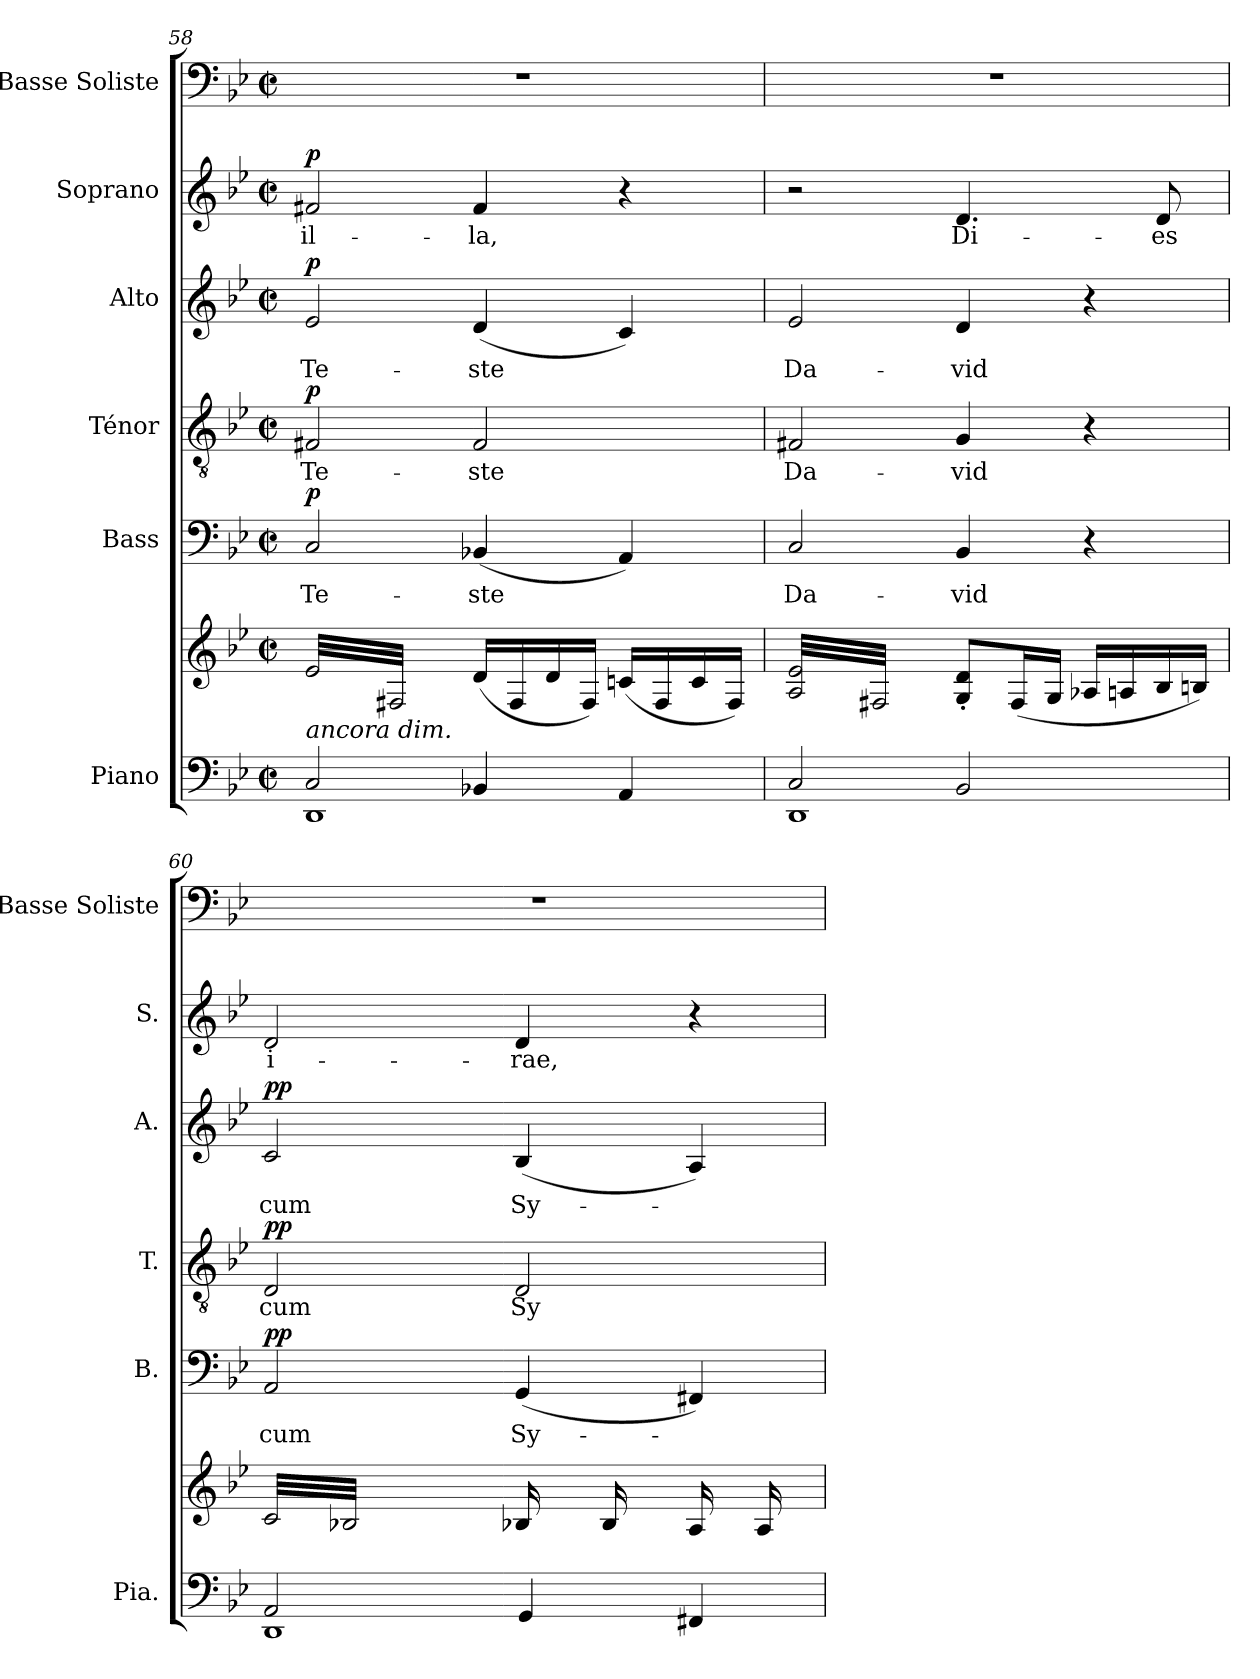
**kern	**kern	**kern	**text	**dynam	**kern	**text	**dynam	**kern	**text	**dynam	**kern	**text	**dynam	**kern
*part6	*part6	*part5	*part5	*part5	*part4	*part4	*part4	*part3	*part3	*part3	*part2	*part2	*part2	*part1
*staff7	*staff6	*staff5	*staff5	*staff5	*staff4	*staff4	*staff4	*staff3	*staff3	*staff3	*staff2	*staff2	*staff2	*staff1
*I"Piano	*	*I"Bass	*	*	*I"Ténor	*	*	*I"Alto	*	*	*I"Soprano	*	*	*I"Basse Soliste
*I'Pia.	*	*I'B.	*	*	*I'T.	*	*	*I'A.	*	*	*I'S.	*	*	*I'Basse Soliste
*clefF4	*clefG2	*clefF4	*	*	*clefGv2	*	*	*clefG2	*	*	*clefG2	*	*	*clefF4
*k[b-e-]	*k[b-e-]	*k[b-e-]	*	*	*k[b-e-]	*	*	*k[b-e-]	*	*	*k[b-e-]	*	*	*k[b-e-]
*M2/2	*M2/2	*M2/2	*	*	*M2/2	*	*	*M2/2	*	*	*M2/2	*	*	*M2/2
*met(c|)	*met(c|)	*met(c|)	*	*	*met(c|)	*	*	*met(c|)	*	*	*met(c|)	*	*	*met(c|)
=58	=58	=58	=58	=58	=58	=58	=58	=58	=58	=58	=58	=58	=58	=58
*^	*	*	*	*	*	*	*	*	*	*	*	*	*	*
!LO:TX:a:i:t=ancora dim.	!	!	!	!	!	!	!	!	!	!	!	!	!	!	!
!	!	!	!	!LO:LY:b	!LO:DY:a	!	!LO:LY:b	!LO:DY:a	!	!LO:LY:b	!LO:DY:a	!	!LO:LY:b	!LO:DY:a	!
*	*	*tremolo	*	*	*	*	*	*	*	*	*	*	*	*	*
2C/	1DD	(32e-/LLL	2C/	Te-	p	2F#X/	Te-	p	2e-/	Te-	p	2f#X/	il-	p	1r
.	.	32F#X/)	.	.	.	.	.	.	.	.	.	.	.	.	.
.	.	32e-/	.	.	.	.	.	.	.	.	.	.	.	.	.
.	.	32F#X/)	.	.	.	.	.	.	.	.	.	.	.	.	.
.	.	32e-/	.	.	.	.	.	.	.	.	.	.	.	.	.
.	.	32F#X/)	.	.	.	.	.	.	.	.	.	.	.	.	.
.	.	32e-/	.	.	.	.	.	.	.	.	.	.	.	.	.
.	.	32F#X/)	.	.	.	.	.	.	.	.	.	.	.	.	.
.	.	32e-/	.	.	.	.	.	.	.	.	.	.	.	.	.
.	.	32F#X/)	.	.	.	.	.	.	.	.	.	.	.	.	.
.	.	32e-/	.	.	.	.	.	.	.	.	.	.	.	.	.
.	.	32F#X/)	.	.	.	.	.	.	.	.	.	.	.	.	.
.	.	32e-/	.	.	.	.	.	.	.	.	.	.	.	.	.
.	.	32F#X/)	.	.	.	.	.	.	.	.	.	.	.	.	.
.	.	32e-/	.	.	.	.	.	.	.	.	.	.	.	.	.
.	.	32F#X/)JJJ	.	.	.	.	.	.	.	.	.	.	.	.	.
*	*	*Xtremolo	*	*	*	*	*	*	*	*	*	*	*	*	*
!	!	!	!	!LO:LY:b	!	!	!LO:LY:b	!	!	!LO:LY:b	!	!	!LO:LY:b	!	!
4BB-X/	.	(16d/LL	(4BB-X/	-ste	.	2F#/	-ste	.	(4d/	-ste	.	4f#/	-la,	.	.
.	.	.	.	.	.	.	.	.	.	.	.	.	.	.	.
.	.	16F#/	.	.	.	.	.	.	.	.	.	.	.	.	.
.	.	.	.	.	.	.	.	.	.	.	.	.	.	.	.
.	.	16d/	.	.	.	.	.	.	.	.	.	.	.	.	.
.	.	.	.	.	.	.	.	.	.	.	.	.	.	.	.
.	.	16F#/JJ)	.	.	.	.	.	.	.	.	.	.	.	.	.
.	.	.	.	.	.	.	.	.	.	.	.	.	.	.	.
4AA/	.	(16cn/LL	4AA/)	.	.	.	.	.	4c/)	.	.	4r	.	.	.
.	.	16F#/	.	.	.	.	.	.	.	.	.	.	.	.	.
.	.	16c/	.	.	.	.	.	.	.	.	.	.	.	.	.
.	.	16F#/JJ)	.	.	.	.	.	.	.	.	.	.	.	.	.
!!LO:LB:g=z
=59	=59	=59	=59	=59	=59	=59	=59	=59	=59	=59	=59	=59	=59	=59	=59
!	!	!	!	!LO:LY:b	!	!	!LO:LY:b	!	!	!LO:LY:b	!	!	!	!	!
*	*	*tremolo	*	*	*	*	*	*	*	*	*	*	*	*	*
2C/	1DD	(32A/ 32e-/LLL	2C/	Da-	.	2F#X/	Da-	.	2e-/	Da-	.	2r	.	.	1r
.	.	32F#X/)	.	.	.	.	.	.	.	.	.	.	.	.	.
.	.	32A/ 32e-/	.	.	.	.	.	.	.	.	.	.	.	.	.
.	.	32F#X/)	.	.	.	.	.	.	.	.	.	.	.	.	.
.	.	32A/ 32e-/	.	.	.	.	.	.	.	.	.	.	.	.	.
.	.	32F#X/)	.	.	.	.	.	.	.	.	.	.	.	.	.
.	.	32A/ 32e-/	.	.	.	.	.	.	.	.	.	.	.	.	.
.	.	32F#X/)	.	.	.	.	.	.	.	.	.	.	.	.	.
.	.	32A/ 32e-/	.	.	.	.	.	.	.	.	.	.	.	.	.
.	.	32F#X/)	.	.	.	.	.	.	.	.	.	.	.	.	.
.	.	32A/ 32e-/	.	.	.	.	.	.	.	.	.	.	.	.	.
.	.	32F#X/)	.	.	.	.	.	.	.	.	.	.	.	.	.
.	.	32A/ 32e-/	.	.	.	.	.	.	.	.	.	.	.	.	.
.	.	32F#X/)	.	.	.	.	.	.	.	.	.	.	.	.	.
.	.	32A/ 32e-/	.	.	.	.	.	.	.	.	.	.	.	.	.
.	.	32F#X/)JJJ	.	.	.	.	.	.	.	.	.	.	.	.	.
*	*	*Xtremolo	*	*	*	*	*	*	*	*	*	*	*	*	*
!	!	!	!	!LO:LY:b	!	!	!LO:LY:b	!	!	!LO:LY:b	!	!	!LO:LY:b	!	!
2BB-/	.	8G/' 8d/'L	4BB-/	-vid	.	4G/	-vid	.	4d/	-vid	.	4.d/	Di-	.	.
.	.	.	.	.	.	.	.	.	.	.	.	.	.	.	.
.	.	.	.	.	.	.	.	.	.	.	.	.	.	.	.
.	.	.	.	.	.	.	.	.	.	.	.	.	.	.	.
.	.	(16F#/L	.	.	.	.	.	.	.	.	.	.	.	.	.
.	.	.	.	.	.	.	.	.	.	.	.	.	.	.	.
.	.	16G/JJ	.	.	.	.	.	.	.	.	.	.	.	.	.
.	.	.	.	.	.	.	.	.	.	.	.	.	.	.	.
.	.	16A-X/LL	4r	.	.	4r	.	.	4r	.	.	.	.	.	.
.	.	16An/	.	.	.	.	.	.	.	.	.	.	.	.	.
!	!	!	!	!	!	!	!	!	!	!	!	!	!LO:LY:b	!	!
.	.	16B-/	.	.	.	.	.	.	.	.	.	8d/	-es	.	.
.	.	16Bn/JJ)	.	.	.	.	.	.	.	.	.	.	.	.	.
=60	=60	=60	=60	=60	=60	=60	=60	=60	=60	=60	=60	=60	=60	=60	=60
*	*^	*	*	*	*	*	*	*	*	*	*	*	*	*	*
!	!	!	!	!	!LO:LY:b	!LO:DY:a	!	!LO:LY:b	!LO:DY:a	!	!LO:LY:b	!LO:DY:a	!	!LO:LY:b	!	!
*	*	*	*tremolo	*	*	*	*	*	*	*	*	*	*	*	*	*
4ryy	2AA/	1DD	(32c/LLL	2AA/	cum	pp	2D/	cum	pp	2c/	cum	pp	2d/	i-	.	1r
.	.	.	32B-X/	.	.	.	.	.	.	.	.	.	.	.	.	.
.	.	.	32c/	.	.	.	.	.	.	.	.	.	.	.	.	.
.	.	.	32B-X/	.	.	.	.	.	.	.	.	.	.	.	.	.
.	.	.	32c/	.	.	.	.	.	.	.	.	.	.	.	.	.
.	.	.	32B-X/	.	.	.	.	.	.	.	.	.	.	.	.	.
.	.	.	32c/	.	.	.	.	.	.	.	.	.	.	.	.	.
.	.	.	32B-X/	.	.	.	.	.	.	.	.	.	.	.	.	.
*tremolo	*	*	*	*	*	*	*	*	*	*	*	*	*	*	*	*
32D/LLL	.	.	32c/	.	.	.	.	.	.	.	.	.	.	.	.	.
32D/	.	.	32B-X/	.	.	.	.	.	.	.	.	.	.	.	.	.
32D/	.	.	32c/	.	.	.	.	.	.	.	.	.	.	.	.	.
32D/	.	.	32B-X/	.	.	.	.	.	.	.	.	.	.	.	.	.
32D/	.	.	32c/	.	.	.	.	.	.	.	.	.	.	.	.	.
32D/	.	.	32B-X/	.	.	.	.	.	.	.	.	.	.	.	.	.
32D/	.	.	32c/	.	.	.	.	.	.	.	.	.	.	.	.	.
32D/	.	.	32B-X/JJJ	.	.	.	.	.	.	.	.	.	.	.	.	.
*	*	*	*Xtremolo	*	*	*	*	*	*	*	*	*	*	*	*	*
!	!	!	!	!	!LO:LY:b	!	!	!LO:LY:b	!	!	!LO:LY:b	!	!	!LO:LY:b	!	!
32D/	4GG/	.	16B-X/LL	(>4GG/	Sy-	.	2D/	Sy-	.	(>4B-/	Sy-	.	4d/	-rae,	.	.
32D/	.	.	.	.	.	.	.	.	.	.	.	.	.	.	.	.
32D/	.	.	16ryy	.	.	.	.	.	.	.	.	.	.	.	.	.
32D/	.	.	.	.	.	.	.	.	.	.	.	.	.	.	.	.
32D/	.	.	16B-/	.	.	.	.	.	.	.	.	.	.	.	.	.
32D/	.	.	.	.	.	.	.	.	.	.	.	.	.	.	.	.
32D/	.	.	16ryy	.	.	.	.	.	.	.	.	.	.	.	.	.
32D/JJJ	.	.	.	.	.	.	.	.	.	.	.	.	.	.	.	.
*Xtremolo	*	*	*	*	*	*	*	*	*	*	*	*	*	*	*	*
16ryy	4FF#X/	.	16A/LL	4FF#X/)	.	.	.	.	.	4A/)	.	.	4r	.	.	.
16D/	.	.	16ryy	.	.	.	.	.	.	.	.	.	.	.	.	.
16ryy	.	.	16A/	.	.	.	.	.	.	.	.	.	.	.	.	.
16D/JJ	.	.	16ryy	.	.	.	.	.	.	.	.	.	.	.	.	.
*v	*v	*v	*	*	*	*	*	*	*	*	*	*	*	*	*	*
=	=	=	=	=	=	=	=	=	=	=	=	=	=	=
*-	*-	*-	*-	*-	*-	*-	*-	*-	*-	*-	*-	*-	*-	*-
